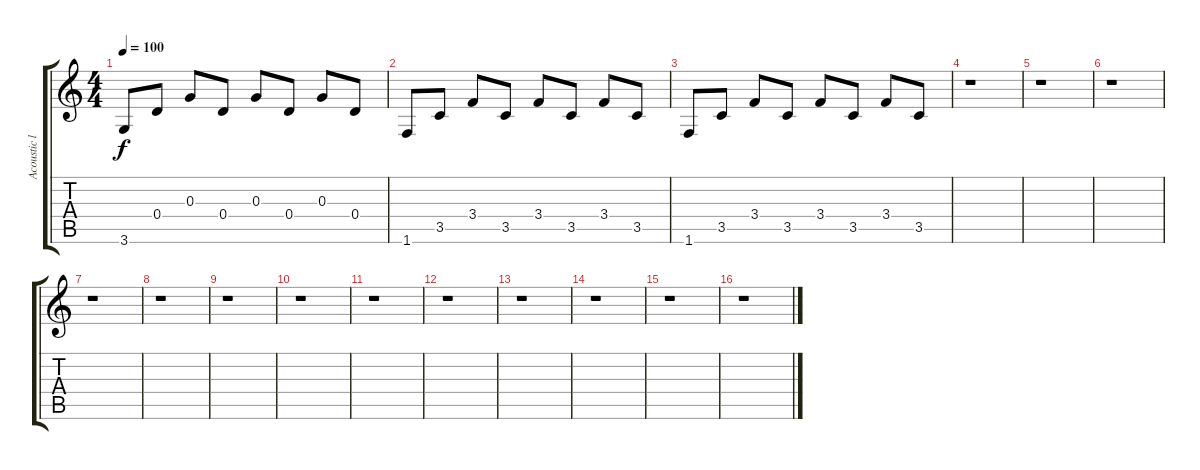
\track ("Acoustic lead" "Acoustic l") {instrument acousticguitarsteel}
\staff {score tabs}
\tuning (E4 B3 G3 D3 A2 E2) {hide}
\ts (4 4)
\tempo 100
\clef g2
\ks c
3.6.8{dy f} 0.4.8 0.3.8 0.4.8 0.3.8 0.4.8 0.3.8 0.4.8 |
1.6.8 3.5.8 3.4.8 3.5.8 3.4.8 3.5.8 3.4.8 3.5.8 |
1.6.8 3.5.8 3.4.8 3.5.8 3.4.8 3.5.8 3.4.8 3.5.8 |
r.1 |
r.1 |
r.1 |
r.1 |
r.1 |
r.1 |
r.1 |
r.1 |
r.1 |
r.1 |
r.1 |
r.1 |
r.1
